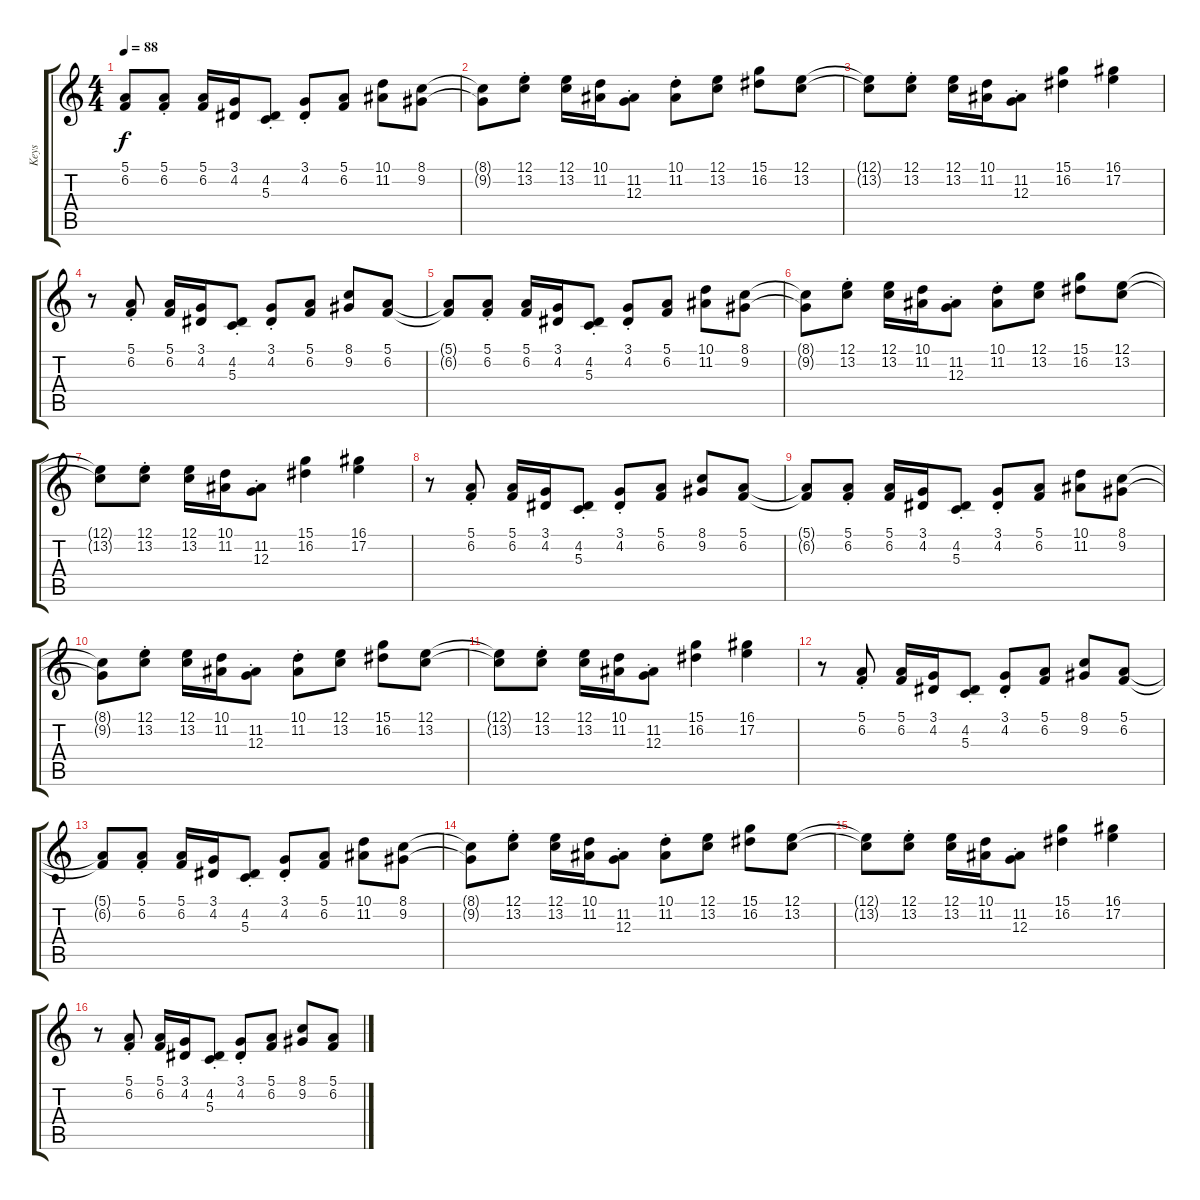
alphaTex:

\track ("Keys" "Keys") {instrument rockorgan}
\staff {score tabs}
\tuning (E4 B3 G3 D3 A2 E2) {hide}
\ts (4 4)
\tempo 88
\clef g2
\ks c
(5.1{t} 6.2{t}).8{dy f} (5.1{st} 6.2{st}).8 (5.1 6.2).16 (3.1 4.2).16 (4.2{st} 5.3{st}).8 (3.1{st} 4.2{st}).8 (5.1 6.2).8 (10.1 11.2).8 (8.1 9.2).8 |
(8.1{t} 9.2{t}).8 (12.1{st} 13.2{st}).8 (12.1 13.2).16 (10.1 11.2).16 (11.2{st} 12.3{st}).8 (10.1{st} 11.2{st}).8 (12.1 13.2).8 (15.1 16.2).8 (12.1 13.2).8 |
(12.1{t} 13.2{t}).8 (12.1{st} 13.2{st}).8 (12.1 13.2).16 (10.1 11.2).16 (11.2{st} 12.3{st}).8 (15.1 16.2).4 (16.1 17.2).4 |
r.8 (5.1{st} 6.2{st}).8 (5.1 6.2).16 (3.1 4.2).16 (4.2{st} 5.3{st}).8 (3.1{st} 4.2{st}).8 (5.1 6.2).8 (8.1 9.2).8 (5.1 6.2).8 |
(5.1{t} 6.2{t}).8 (5.1{st} 6.2{st}).8 (5.1 6.2).16 (3.1 4.2).16 (4.2{st} 5.3{st}).8 (3.1{st} 4.2{st}).8 (5.1 6.2).8 (10.1 11.2).8 (8.1 9.2).8 |
(8.1{t} 9.2{t}).8 (12.1{st} 13.2{st}).8 (12.1 13.2).16 (10.1 11.2).16 (11.2{st} 12.3{st}).8 (10.1{st} 11.2{st}).8 (12.1 13.2).8 (15.1 16.2).8 (12.1 13.2).8 |
(12.1{t} 13.2{t}).8 (12.1{st} 13.2{st}).8 (12.1 13.2).16 (10.1 11.2).16 (11.2{st} 12.3{st}).8 (15.1 16.2).4 (16.1 17.2).4 |
r.8 (5.1{st} 6.2{st}).8 (5.1 6.2).16 (3.1 4.2).16 (4.2{st} 5.3{st}).8 (3.1{st} 4.2{st}).8 (5.1 6.2).8 (8.1 9.2).8 (5.1 6.2).8 |
(5.1{t} 6.2{t}).8 (5.1{st} 6.2{st}).8 (5.1 6.2).16 (3.1 4.2).16 (4.2{st} 5.3{st}).8 (3.1{st} 4.2{st}).8 (5.1 6.2).8 (10.1 11.2).8 (8.1 9.2).8 |
(8.1{t} 9.2{t}).8 (12.1{st} 13.2{st}).8 (12.1 13.2).16 (10.1 11.2).16 (11.2{st} 12.3{st}).8 (10.1{st} 11.2{st}).8 (12.1 13.2).8 (15.1 16.2).8 (12.1 13.2).8 |
(12.1{t} 13.2{t}).8 (12.1{st} 13.2{st}).8 (12.1 13.2).16 (10.1 11.2).16 (11.2{st} 12.3{st}).8 (15.1 16.2).4 (16.1 17.2).4 |
r.8 (5.1{st} 6.2{st}).8 (5.1 6.2).16 (3.1 4.2).16 (4.2{st} 5.3{st}).8 (3.1{st} 4.2{st}).8 (5.1 6.2).8 (8.1 9.2).8 (5.1 6.2).8 |
(5.1{t} 6.2{t}).8 (5.1{st} 6.2{st}).8 (5.1 6.2).16 (3.1 4.2).16 (4.2{st} 5.3{st}).8 (3.1{st} 4.2{st}).8 (5.1 6.2).8 (10.1 11.2).8 (8.1 9.2).8 |
(8.1{t} 9.2{t}).8 (12.1{st} 13.2{st}).8 (12.1 13.2).16 (10.1 11.2).16 (11.2{st} 12.3{st}).8 (10.1{st} 11.2{st}).8 (12.1 13.2).8 (15.1 16.2).8 (12.1 13.2).8 |
(12.1{t} 13.2{t}).8 (12.1{st} 13.2{st}).8 (12.1 13.2).16 (10.1 11.2).16 (11.2{st} 12.3{st}).8 (15.1 16.2).4 (16.1 17.2).4 |
r.8 (5.1{st} 6.2{st}).8 (5.1 6.2).16 (3.1 4.2).16 (4.2{st} 5.3{st}).8 (3.1{st} 4.2{st}).8 (5.1 6.2).8 (8.1 9.2).8 (5.1 6.2).8
